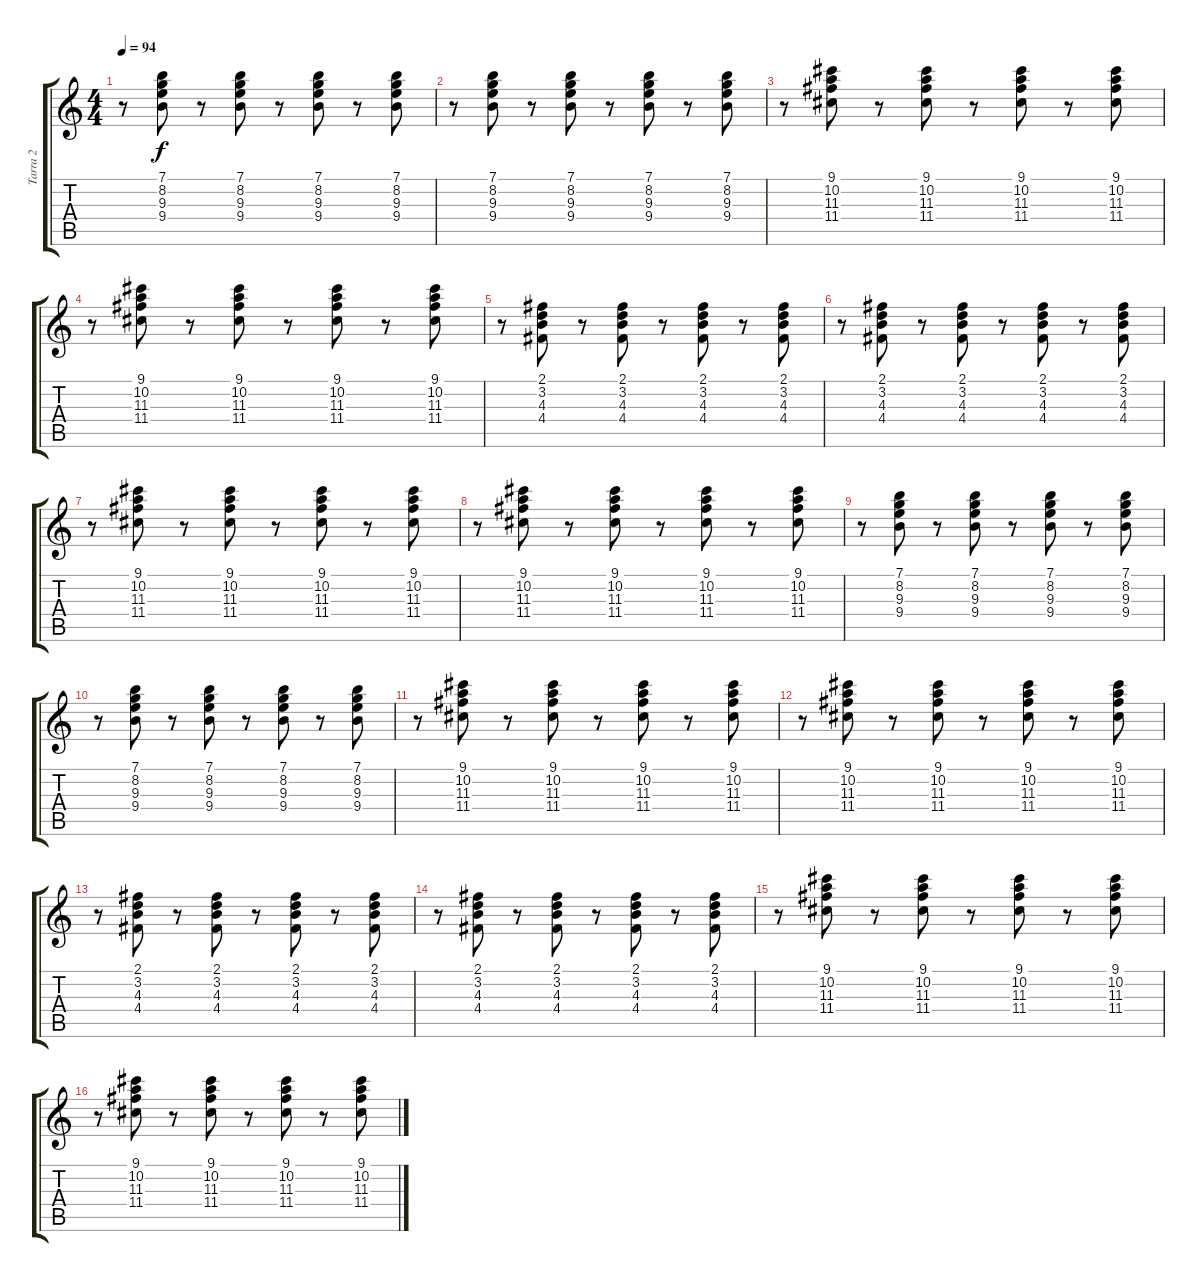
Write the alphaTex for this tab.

\track ("Tarra 2" "Tarra 2") {instrument electricguitarclean}
\staff {score tabs}
\tuning (E4 B3 G3 D3 A2 E2) {hide}
\ts (4 4)
\tempo 94
\clef g2
\ks c
r.8{dy f} (7.1 8.2 9.3 9.4).8 r.8 (7.1 8.2 9.3 9.4).8 r.8 (7.1 8.2 9.3 9.4).8 r.8 (7.1 8.2 9.3 9.4).8 |
r.8 (7.1 8.2 9.3 9.4).8 r.8 (7.1 8.2 9.3 9.4).8 r.8 (7.1 8.2 9.3 9.4).8 r.8 (7.1 8.2 9.3 9.4).8 |
r.8 (9.1 10.2 11.3 11.4).8 r.8 (9.1 10.2 11.3 11.4).8 r.8 (9.1 10.2 11.3 11.4).8 r.8 (9.1 10.2 11.3 11.4).8 |
r.8 (9.1 10.2 11.3 11.4).8 r.8 (9.1 10.2 11.3 11.4).8 r.8 (9.1 10.2 11.3 11.4).8 r.8 (9.1 10.2 11.3 11.4).8 |
r.8 (2.1 3.2 4.3 4.4).8 r.8 (2.1 3.2 4.3 4.4).8 r.8 (2.1 3.2 4.3 4.4).8 r.8 (2.1 3.2 4.3 4.4).8 |
r.8 (2.1 3.2 4.3 4.4).8 r.8 (2.1 3.2 4.3 4.4).8 r.8 (2.1 3.2 4.3 4.4).8 r.8 (2.1 3.2 4.3 4.4).8 |
r.8 (9.1 10.2 11.3 11.4).8 r.8 (9.1 10.2 11.3 11.4).8 r.8 (9.1 10.2 11.3 11.4).8 r.8 (9.1 10.2 11.3 11.4).8 |
r.8 (9.1 10.2 11.3 11.4).8 r.8 (9.1 10.2 11.3 11.4).8 r.8 (9.1 10.2 11.3 11.4).8 r.8 (9.1 10.2 11.3 11.4).8 |
r.8 (7.1 8.2 9.3 9.4).8 r.8 (7.1 8.2 9.3 9.4).8 r.8 (7.1 8.2 9.3 9.4).8 r.8 (7.1 8.2 9.3 9.4).8 |
r.8 (7.1 8.2 9.3 9.4).8 r.8 (7.1 8.2 9.3 9.4).8 r.8 (7.1 8.2 9.3 9.4).8 r.8 (7.1 8.2 9.3 9.4).8 |
r.8 (9.1 10.2 11.3 11.4).8 r.8 (9.1 10.2 11.3 11.4).8 r.8 (9.1 10.2 11.3 11.4).8 r.8 (9.1 10.2 11.3 11.4).8 |
r.8 (9.1 10.2 11.3 11.4).8 r.8 (9.1 10.2 11.3 11.4).8 r.8 (9.1 10.2 11.3 11.4).8 r.8 (9.1 10.2 11.3 11.4).8 |
r.8 (2.1 3.2 4.3 4.4).8 r.8 (2.1 3.2 4.3 4.4).8 r.8 (2.1 3.2 4.3 4.4).8 r.8 (2.1 3.2 4.3 4.4).8 |
r.8 (2.1 3.2 4.3 4.4).8 r.8 (2.1 3.2 4.3 4.4).8 r.8 (2.1 3.2 4.3 4.4).8 r.8 (2.1 3.2 4.3 4.4).8 |
r.8 (9.1 10.2 11.3 11.4).8 r.8 (9.1 10.2 11.3 11.4).8 r.8 (9.1 10.2 11.3 11.4).8 r.8 (9.1 10.2 11.3 11.4).8 |
r.8 (9.1 10.2 11.3 11.4).8 r.8 (9.1 10.2 11.3 11.4).8 r.8 (9.1 10.2 11.3 11.4).8 r.8 (9.1 10.2 11.3 11.4).8
